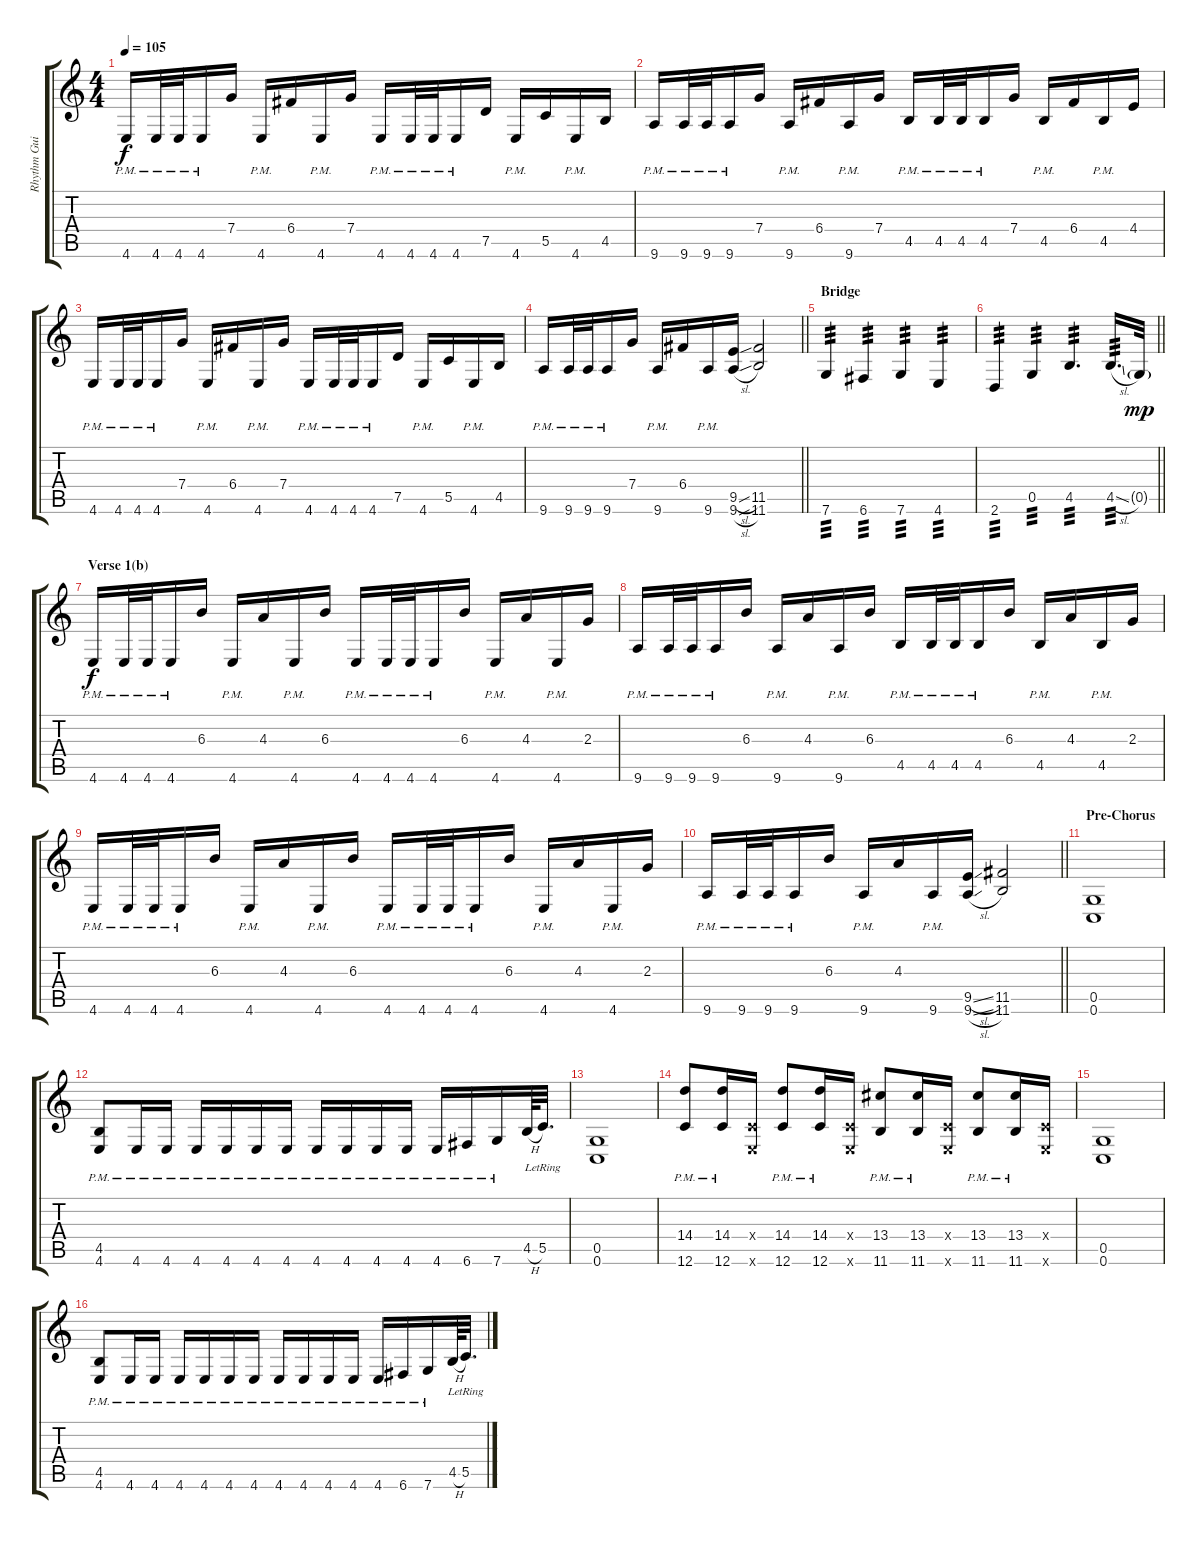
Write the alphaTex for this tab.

\track ("Rhythm Guitar" "Rhythm Gui") {instrument distortionguitar bank 255}
\staff {score tabs}
\tuning (D4 A3 F3 C3 G2 C2) {hide}
\ts (4 4)
\tempo 105
\clef g2
\ks c
4.6{pm}.16{dy f} 4.6{pm}.32 4.6{pm}.32 4.6{pm}.16 7.4.16 4.6{pm}.16 6.4.16 4.6{pm}.16 7.4.16 4.6{pm}.16 4.6{pm}.32 4.6{pm}.32 4.6{pm}.16 7.5.16 4.6{pm}.16 5.5.16 4.6{pm}.16 4.5.16 |
9.6{pm}.16 9.6{pm}.32 9.6{pm}.32 9.6{pm}.16 7.4.16 9.6{pm}.16 6.4.16 9.6{pm}.16 7.4.16 4.5{pm}.16 4.5{pm}.32 4.5{pm}.32 4.5{pm}.16 7.4.16 4.5{pm}.16 6.4.16 4.5{pm}.16 4.4.16 |
4.6{pm}.16 4.6{pm}.32 4.6{pm}.32 4.6{pm}.16 7.4.16 4.6{pm}.16 6.4.16 4.6{pm}.16 7.4.16 4.6{pm}.16 4.6{pm}.32 4.6{pm}.32 4.6{pm}.16 7.5.16 4.6{pm}.16 5.5.16 4.6{pm}.16 4.5.16 |
\barLineRight lightlight
9.6{pm}.16 9.6{pm}.32 9.6{pm}.32 9.6{pm}.16 7.4.16 9.6{pm}.16 6.4.16 9.6{pm}.16 (9.5{sl} 9.6{sl}).16 (11.5 11.6).2 |
\section ("" "Bridge")
7.6.4{tp 3} 6.6.4{tp 3} 7.6.4{tp 3} 4.6.4{tp 3} |
\barLineRight lightlight
2.6.4{tp 3} 0.5.4{tp 3} 4.5.4{d tp 3} 4.5{sl}.16{d tp 3} 0.5{g}.32{dy mp} |
\section ("" "Verse 1(b)")
4.6{pm}.16{dy f} 4.6{pm}.32 4.6{pm}.32 4.6{pm}.16 6.3.16 4.6{pm}.16 4.3.16 4.6{pm}.16 6.3.16 4.6{pm}.16 4.6{pm}.32 4.6{pm}.32 4.6{pm}.16 6.3.16 4.6{pm}.16 4.3.16 4.6{pm}.16 2.3.16 |
9.6{pm}.16 9.6{pm}.32 9.6{pm}.32 9.6{pm}.16 6.3.16 9.6{pm}.16 4.3.16 9.6{pm}.16 6.3.16 4.5{pm}.16 4.5{pm}.32 4.5{pm}.32 4.5{pm}.16 6.3.16 4.5{pm}.16 4.3.16 4.5{pm}.16 2.3.16 |
4.6{pm}.16 4.6{pm}.32 4.6{pm}.32 4.6{pm}.16 6.3.16 4.6{pm}.16 4.3.16 4.6{pm}.16 6.3.16 4.6{pm}.16 4.6{pm}.32 4.6{pm}.32 4.6{pm}.16 6.3.16 4.6{pm}.16 4.3.16 4.6{pm}.16 2.3.16 |
\barLineRight lightlight
9.6{pm}.16 9.6{pm}.32 9.6{pm}.32 9.6{pm}.16 6.3.16 9.6{pm}.16 4.3.16 9.6{pm}.16 (9.5{sl} 9.6{sl}).16 (11.5 11.6).2 |
\section ("" "Pre-Chorus")
(0.5 0.6).1 |
(4.5{pm} 4.6).8 4.6{pm}.16 4.6{pm}.16 4.6{pm}.16 4.6{pm}.16 4.6{pm}.16 4.6{pm}.16 4.6{pm}.16 4.6{pm}.16 4.6{pm}.16 4.6{pm}.16 4.6{pm}.16 6.6{pm}.16 7.6{pm}.16 4.5{h}.64 5.5{lr}.32{d} |
(0.5 0.6).1 |
(14.4 12.6{pm}).8 (14.4 12.6{pm}).16 (0.4{x} 4.6{x}).16 (14.4 12.6{pm}).8 (14.4 12.6{pm}).16 (0.4{x} 4.6{x}).16 (13.4 11.6{pm}).8 (13.4 11.6{pm}).16 (0.4{x} 4.6{x}).16 (13.4 11.6{pm}).8 (13.4 11.6{pm}).16 (0.4{x} 4.6{x}).16 |
(0.5 0.6).1 |
(4.5{pm} 4.6).8 4.6{pm}.16 4.6{pm}.16 4.6{pm}.16 4.6{pm}.16 4.6{pm}.16 4.6{pm}.16 4.6{pm}.16 4.6{pm}.16 4.6{pm}.16 4.6{pm}.16 4.6{pm}.16 6.6{pm}.16 7.6{pm}.16 4.5{h}.64 5.5{lr}.32{d}
